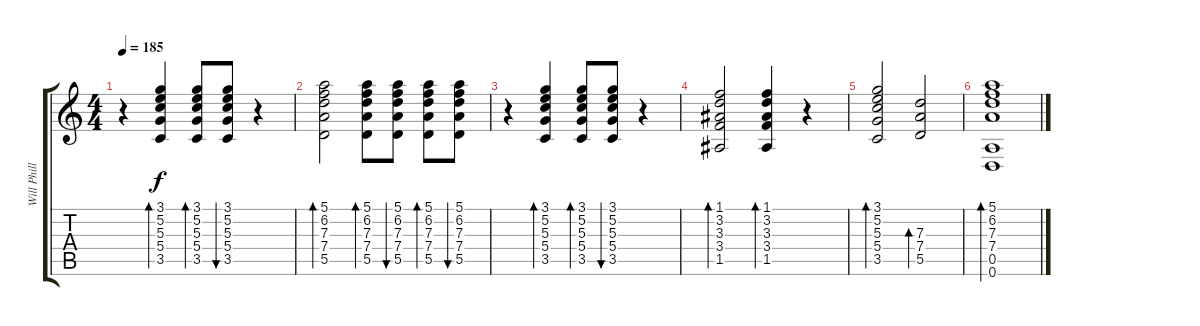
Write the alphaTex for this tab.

\track ("Will Phillipson (Guitar)" "Will Phill") {instrument distortionguitar}
\staff {score tabs}
\tuning (E4 B3 G3 D3 A2 D2) {hide}
\ts (4 4)
\tempo 185
\clef g2
\ks c
r.4{dy f} (3.1 5.2 5.3 5.4 3.5).4{bd 60} (3.1 5.2 5.3 5.4 3.5).8{bd 60} (3.1 5.2 5.3 5.4 3.5).8{bu 60} r.4 |
(5.1 6.2 7.3 7.4 5.5).2{bd 60} (5.1 6.2 7.3 7.4 5.5).8{bd 60} (5.1 6.2 7.3 7.4 5.5).8{bu 60} (5.1 6.2 7.3 7.4 5.5).8{bd 60} (5.1 6.2 7.3 7.4 5.5).8{bu 60} |
r.4 (3.1 5.2 5.3 5.4 3.5).4{bd 60} (3.1 5.2 5.3 5.4 3.5).8{bd 60} (3.1 5.2 5.3 5.4 3.5).8{bu 60} r.4 |
(1.1 3.2 3.3 3.4 1.5).2{bd 60} (1.1 3.2 3.3 3.4 1.5).4{bd 60} r.4 |
(3.1 5.2 5.3 5.4 3.5).2{bd 120} (7.3 7.4 5.5).2{bd 120} |
(5.1 6.2 7.3 7.4 0.5 0.6).1{bd 240}
